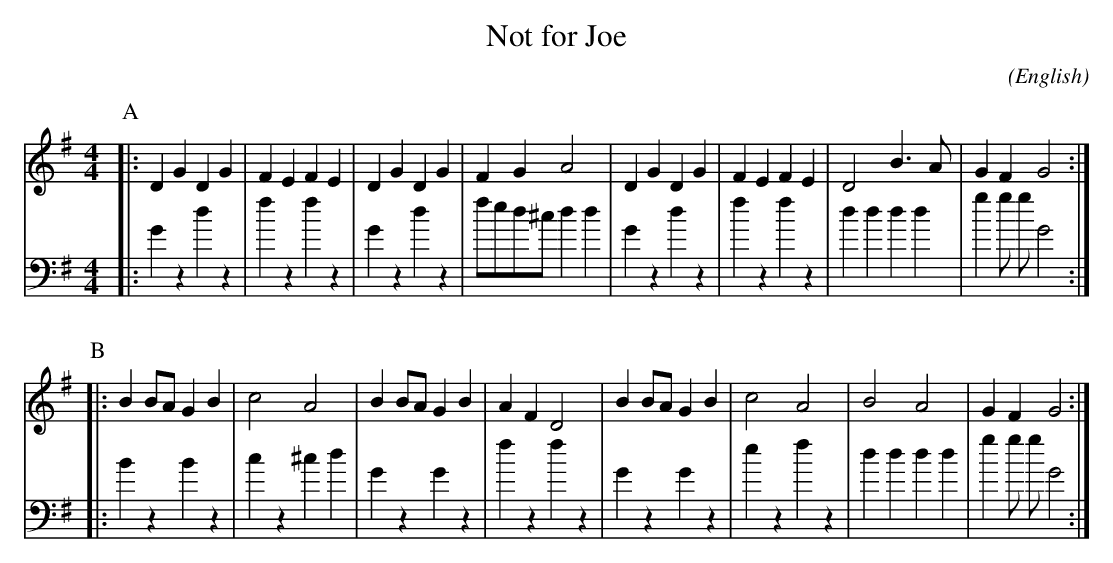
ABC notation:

X:1
T:Not for Joe
M:4/4
C:
O:English
K:G
V:1 stv=2
V:2 clef=bass
P:A
V:1
|:\
    D2 G2 D2 G2 | F2 E2 F2  E2 | D2 G2 D2 G2 | F2 G2  A4     |\
    D2 G2 D2 G2 | F2 E2 F2  E2 | D4    B3  A | G2 F2  G4    :|
V:2
|:\
    G2 z2 d2 z2 | f2 z2 f2  z2 | G2 z2 d2 z2 | fed^c  d2 d2  |\
    G2 z2 d2 z2 | f2 z2 f2  z2 | d2 d2 d2 d2 | g2 g g G4    :|
P:B
V:1
|:  B2 BA G2 B2 | c4    A4     | B2 BA G2 B2 | A2 F2  D4     |\
    B2 BA G2 B2 | c4    A4     | B4    A4    | G2 F2  G4    :|
V:2
|:\
    B2 z2 B2 z2 | c2 z2 ^c2 d2 | G2 z2 G2 z2 | f2 z2  f2 z2  |\
    G2 z2 G2 z2 | e2 z2 f2  z2 | d2 d2 d2 d2 | g2 g g G4    :|
